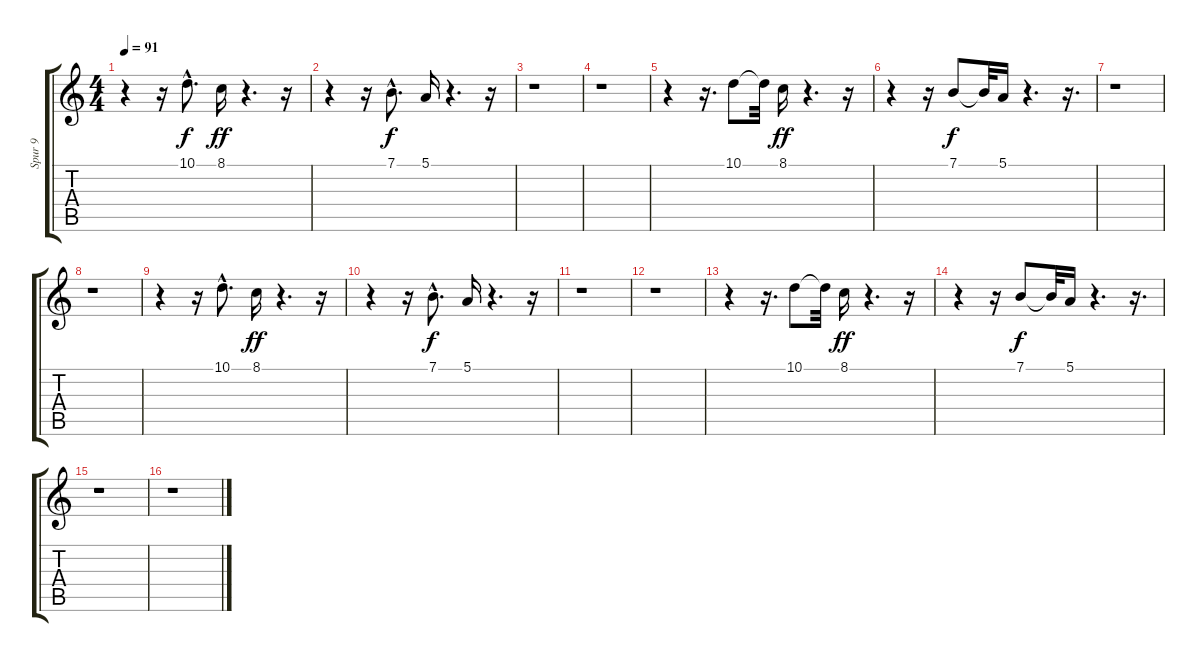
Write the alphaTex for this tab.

\track ("Spur 9" "Spur 9") {instrument altosax}
\staff {score tabs}
\tuning (E4 B3 G3 D3 A2 E2) {hide}
\ts (4 4)
\tempo 91
\clef g2
\ks c
r.4{dy f} r.16 10.1{hac}.8{d} 8.1.16{dy ff} r.4{d} r.16 |
r.4 r.16 7.1{hac}.8{d dy f} 5.1.16 r.4{d} r.16 |
r.1 |
r.1 |
r.4 r.16{d} 10.1.8 10.1{t}.32 8.1.16{dy ff} r.4{d} r.16 |
r.4 r.16 7.1.8{dy f} 7.1{t}.32 5.1.16 r.4{d} r.16{d} |
r.1 |
r.1 |
r.4 r.16 10.1{hac}.8{d} 8.1.16{dy ff} r.4{d} r.16 |
r.4 r.16 7.1{hac}.8{d dy f} 5.1.16 r.4{d} r.16 |
r.1 |
r.1 |
r.4 r.16{d} 10.1.8 10.1{t}.32 8.1.16{dy ff} r.4{d} r.16 |
r.4 r.16 7.1.8{dy f} 7.1{t}.32 5.1.16 r.4{d} r.16{d} |
r.1 |
r.1
